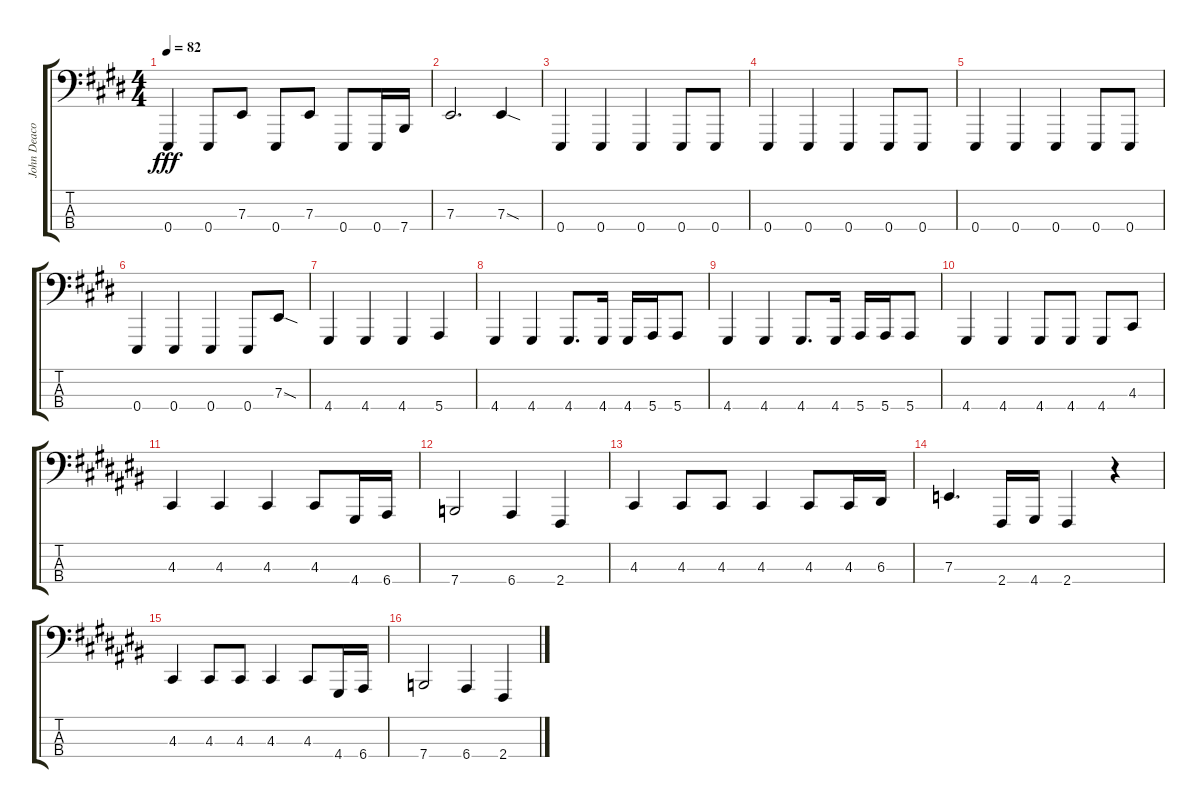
\track ("John Deacon" "John Deaco") {instrument lead8bassandlead}
\staff {score tabs}
\tuning (G2 D2 A1 E1) {hide}
\ts (4 4)
\tempo 82
\clef f4
\ks e
0.4.4{dy fff} 0.4.8 7.3.8 0.4.8 7.3.8 0.4.8 0.4.16 7.4.16 |
7.3.2{d} 7.3{sod}.4 |
0.4.4 0.4.4 0.4.4 0.4.8 0.4.8 |
0.4.4 0.4.4 0.4.4 0.4.8 0.4.8 |
0.4.4 0.4.4 0.4.4 0.4.8 0.4.8 |
0.4.4 0.4.4 0.4.4 0.4.8 7.3{sod}.8 |
4.4.4 4.4.4 4.4.4 5.4.4 |
4.4.4 4.4.4 4.4.8{d} 4.4.16 4.4.16 5.4.16 5.4.8 |
4.4.4 4.4.4 4.4.8{d} 4.4.16 5.4.16 5.4.16 5.4.8 |
4.4.4 4.4.4 4.4.8 4.4.8 4.4.8 4.3.8 |
\ks c#
4.3.4 4.3.4 4.3.4 4.3.8 4.4.16 6.4.16 |
7.4.2 6.4.4 2.4.4 |
4.3.4 4.3.8 4.3.8 4.3.4 4.3.8 4.3.16 6.3.16 |
7.3.4{d} 2.4.16 4.4.16 2.4.4 r.4 |
4.3.4 4.3.8 4.3.8 4.3.4 4.3.8 4.4.16 6.4.16 |
7.4.2 6.4.4 2.4.4
